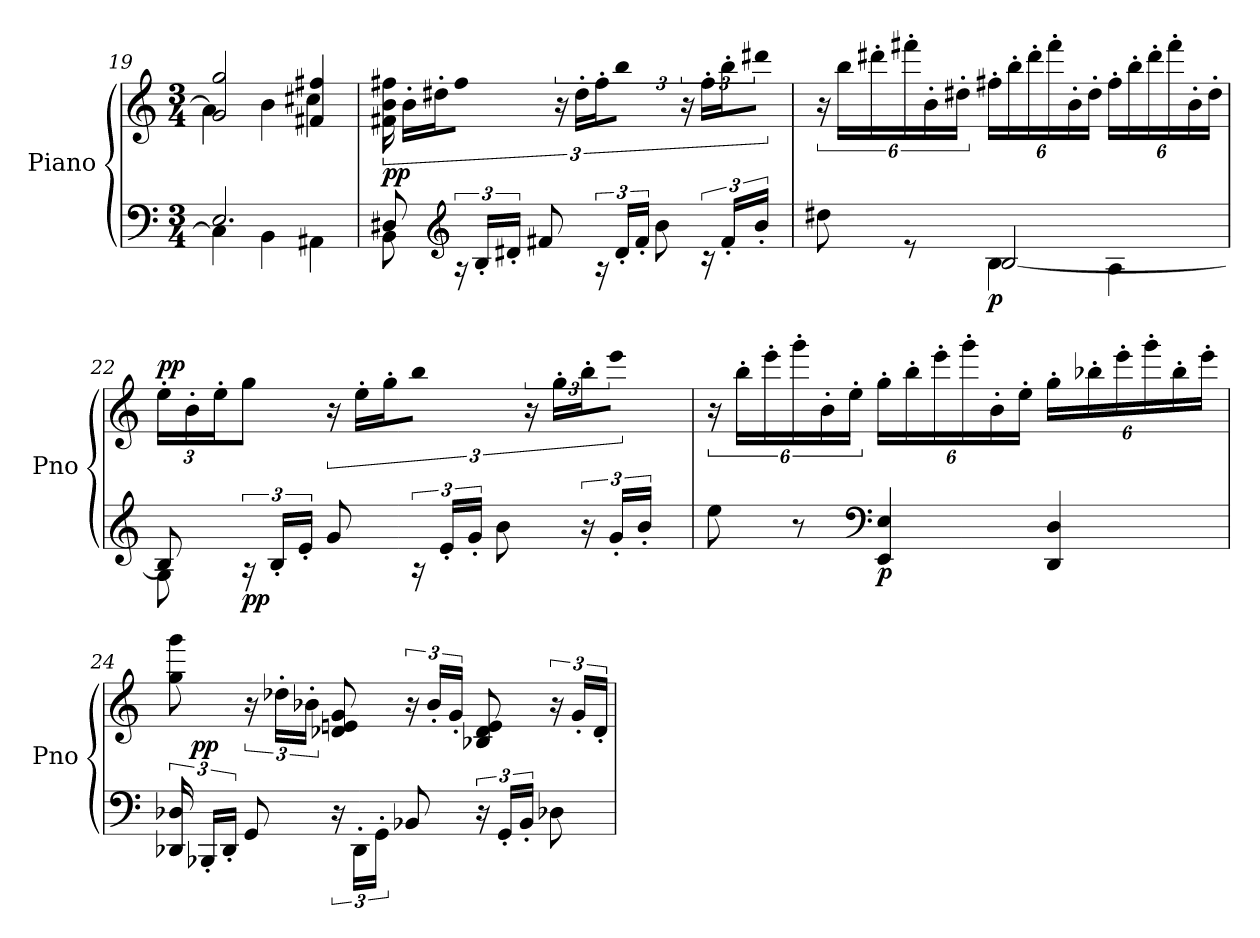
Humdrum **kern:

**kern	**kern	**dynam
*part1	*part1	*part1
*staff2	*staff1	*staff1/2
*I"Piano	*	*
*I'Pno	*	*
*clefF4	*clefG2	*
*k[]	*k[]	*
*M3/4	*M3/4	*
=19	=19	=19
*^	*^	*
2.E/	4C\]	2g/ 2gg/	4a#\]	.
.	4BB\	.	4b\	.
.	4AA#X\	4f#X/ 4ff#X/	4cc#X\	.
=20	=20	=20	=20	=20
!	!	!	!	!LO:DY:b
*	*	*v	*v	*
8D#X/	8BB\	24f#X\ 24b\ 24ff#X\	pp
.	.	24b'\LL	.
*clefG2	*	*	*
.	.	24dd#X'\J	.
24rA	8rgyy	8ff#\J	.
24B'/LL	.	.	.
24d#X'/JJ	.	.	.
8f#X/	2rgyy	24r	.
.	.	24dd#'\LL	.
.	.	24ff#'\J	.
24rA	.	8bb\J	.
24d#'/LL	.	.	.
24f#'/JJ	.	.	.
8b\	.	24r	.
.	.	24ff#'\LL	.
.	.	24bb'\J	.
24rc	.	8ddd#X\J	.
24f#'/LL	.	.	.
24b'/JJ	.	.	.
!!LO:LB:g=z
=21	=21	=21	=21
8dd#X\	4reyy	24r	.
.	.	24bb\LL	.
.	.	24ddd#X'\	.
*	*	*Xbrackettup	*
8re	.	24fff#X'\	.
.	.	24b'\	.
.	.	24dd#X'\JJ	.
!	!	!	!LO:DY:b=2
4B\	[2B/	24ff#X'\LL	p
.	.	24bb'\	.
.	.	24ddd#'\	.
.	.	24fff#'\	.
.	.	24b'\	.
.	.	24dd#'\JJ	.
4A\	.	24ff#'\LL	.
.	.	24bb'\	.
.	.	24ddd#'\	.
.	.	24fff#'\	.
.	.	24b'\	.
.	.	24dd#'\JJ	.
=22	=22	=22	=22
!	!	!	!LO:DY:a
8B/]	8G\	24ee'\LL	pp
.	.	24b'\	.
.	.	24ee'\J	.
!	!	!	!LO:DY:b=2
24rA	8ryy	8gg\J	pp
24B'/LL	.	.	.
24e'/JJ	.	.	.
*	*	*brackettup	*
8g/	2reyy	24r	.
.	.	24ee'\LL	.
.	.	24gg'\J	.
24rA	.	8bb\J	.
24e'/LL	.	.	.
24g'/JJ	.	.	.
8b\	.	24r	.
.	.	24gg'\LL	.
.	.	24bb'\J	.
24r	.	8eee\J	.
24g'/LL	.	.	.
24b'/JJ	.	.	.
*v	*v	*	*
!!LO:PB:g=z
=23	=23	=23
8ee\	24r	.
.	24bb'\LL	.
.	24eee'\	.
*	*Xbrackettup	*
8r	24ggg'\	.
*clefF4	*	*
.	24b'\	.
.	24ee'\JJ	.
!	!	!LO:DY:b=2
4EE/ 4E/	24gg'\LL	p
.	24bb'\	.
.	24eee'\	.
.	24ggg'\	.
.	24b'\	.
.	24ee'\JJ	.
4DD/ 4D/	24gg'\LL	.
.	24bb-X'\	.
.	24eee'\	.
.	24ggg'\	.
.	24bb-'\	.
.	24eee'\JJ	.
=24	=24	=24
24DD-X/ 24D-X/	8gg\ 8ggg\	.
!	!	!LO:DY:a=2
24BBB-X'/LL	.	pp
24DD-'/JJ	.	.
*	*brackettup	*
8GG/	24r	.
.	24dd-X'\LL	.
.	24b-X'\JJ	.
24r	8d-X/ 8en/ 8g/	.
24DD-'\LL	.	.
24GG'\JJ	.	.
8BB-X/	24r	.
.	24b-'/LL	.
.	24g'/JJ	.
24r	8B-X/ 8d-/ 8e/	.
24GG'/LL	.	.
24BB-'/JJ	.	.
8D-X\	24r	.
.	24g'/LL	.
.	24d-'/JJ	.
=	=	=
*-	*-	*-
